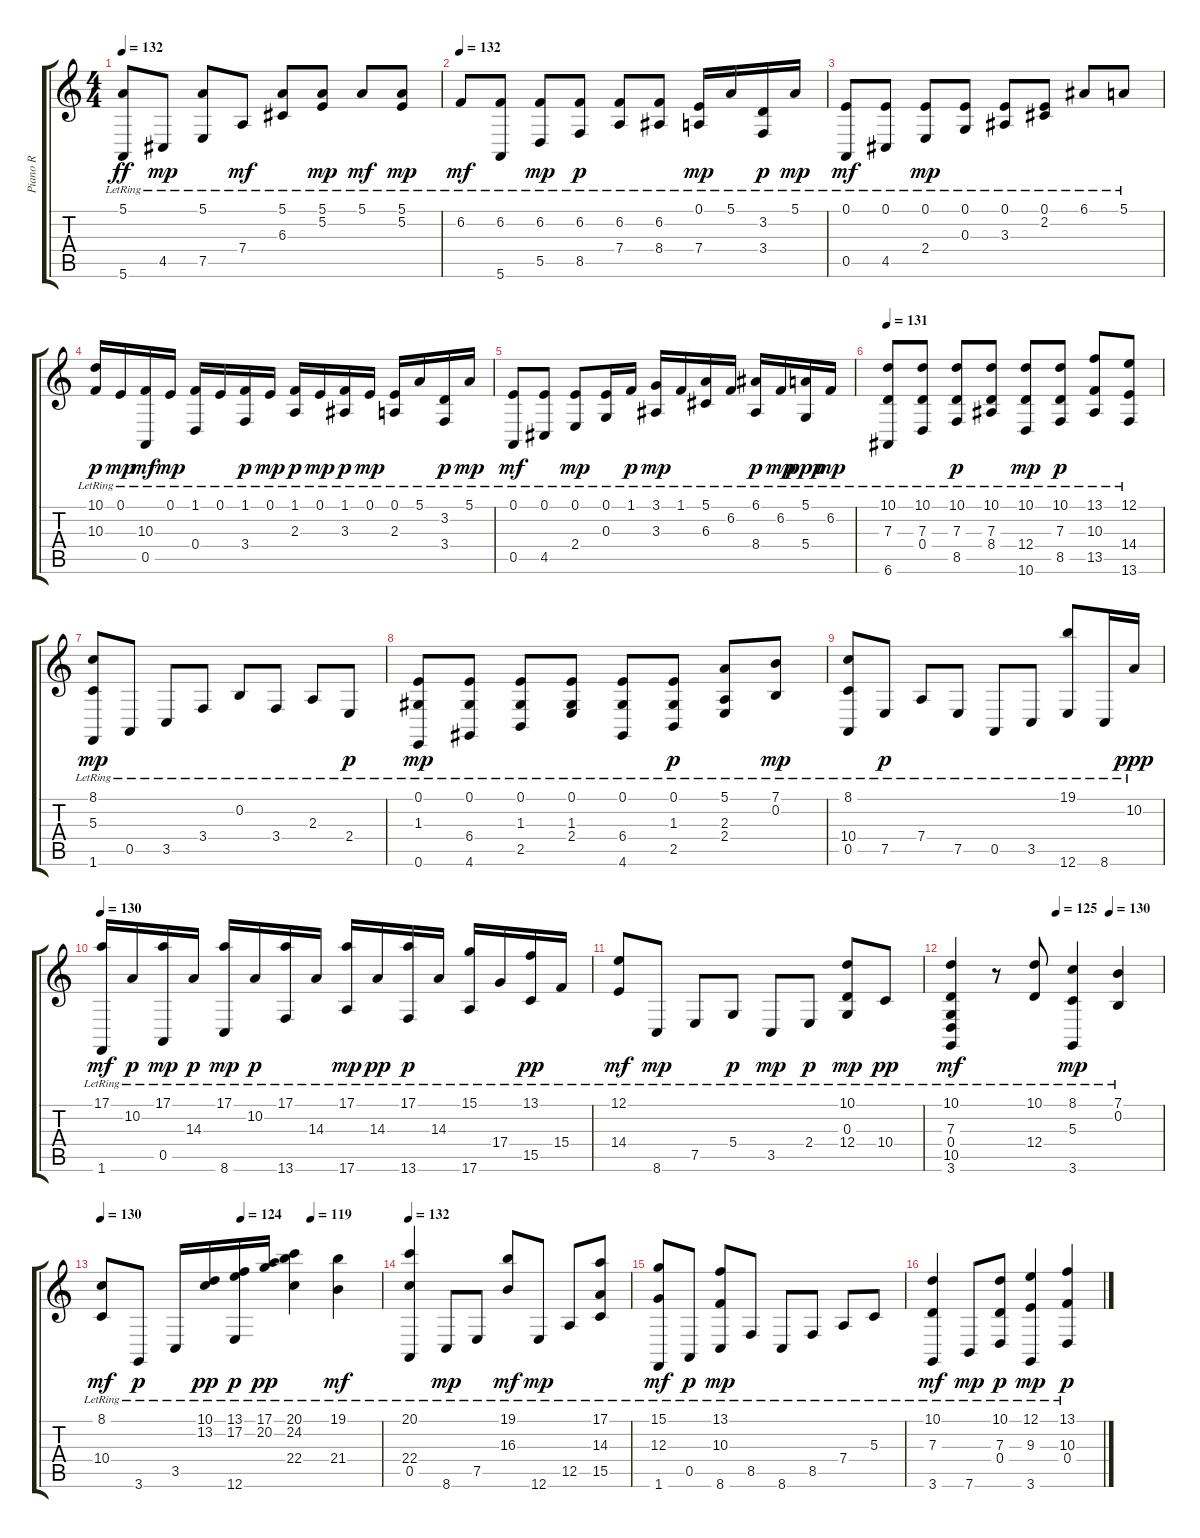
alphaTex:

\track ("Piano R" "Piano R") {instrument acousticgrandpiano}
\staff {score tabs}
\tuning (E4 B3 G3 D3 A2 E2) {hide}
\ts (4 4)
\tempo 132
\clef g2
\ks c
(5.1{lr} 5.6{lr}).8{dy ff} 4.5{lr}.8{dy mp} (5.1{lr} 7.5{lr}).8 7.4{lr}.8{dy mf} (5.1{lr} 6.3{lr}).8 (5.1{lr} 5.2{lr}).8{dy mp} 5.1{lr}.8{dy mf} (5.1{lr} 5.2{lr}).8{dy mp} |
\tempo 132
6.2{lr}.8{dy mf} (6.2{lr} 5.6{lr}).8 (6.2{lr} 5.5{lr}).8{dy mp} (6.2{lr} 8.5{lr}).8{dy p} (6.2{lr} 7.4{lr}).8 (6.2{lr} 8.4{lr}).8 (0.1{lr} 7.4{lr}).16{dy mp} 5.1{lr}.16 (3.2{lr} 3.4{lr}).16{dy p} 5.1{lr}.16{dy mp} |
(0.1{lr} 0.5{lr}).8{dy mf} (0.1{lr} 4.5{lr}).8 (0.1{lr} 2.4{lr}).8{dy mp} (0.1{lr} 0.3{lr}).8 (0.1{lr} 3.3{lr}).8 (0.1{lr} 2.2{lr}).8 6.1{lr}.8 5.1{lr}.8 |
(10.1{lr} 10.3{lr}).16{dy p} 0.1{lr}.16{dy mp} (10.3{lr} 0.5{lr}).16{dy mf} 0.1{lr}.16{dy mp} (1.1{lr} 0.4{lr}).16 0.1{lr}.16 (1.1{lr} 3.4{lr}).16{dy p} 0.1{lr}.16{dy mp} (1.1{lr} 2.3{lr}).16{dy p} 0.1{lr}.16{dy mp} (1.1{lr} 3.3{lr}).16{dy p} 0.1{lr}.16{dy mp} (0.1{lr} 2.3{lr}).16 5.1{lr}.16 (3.2{lr} 3.4{lr}).16{dy p} 5.1{lr}.16{dy mp} |
(0.1{lr} 0.5{lr}).8{dy mf} (0.1{lr} 4.5{lr}).8 (0.1{lr} 2.4{lr}).8{dy mp} (0.1{lr} 0.3{lr}).16 1.1{lr}.16{dy p} (3.1{lr} 3.3{lr}).16{dy mp} 1.1{lr}.16 (5.1{lr} 6.3{lr}).16 6.2{lr}.16 (6.1{lr} 8.4{lr}).16{dy p} 6.2{lr}.16{dy mp} (5.1{lr} 5.4{lr}).16{dy ppp} 6.2{lr}.16{dy mp} |
\tempo 131
(10.1{lr} 7.3{lr} 6.6{lr}).8 (10.1{lr} 7.3{lr} 0.4{lr}).8 (10.1{lr} 7.3{lr} 8.5{lr}).8{dy p} (10.1{lr} 7.3{lr} 8.4{lr}).8 (10.1{lr} 12.4{lr} 10.6{lr}).8{dy mp} (10.1{lr} 7.3{lr} 8.5{lr}).8{dy p} (13.1{lr} 10.3{lr} 13.5{lr}).8 (12.1{lr} 14.4{lr} 13.6{lr}).8 |
(8.1{lr} 5.3{lr} 1.6{lr}).8{dy mp} 0.5{lr}.8 3.5{lr}.8 3.4{lr}.8 0.2{lr}.8 3.4{lr}.8 2.3{lr}.8 2.4{lr}.8{dy p} |
(0.1{lr} 1.3{lr} 0.6{lr}).8{dy mp} (0.1{lr} 6.4{lr} 4.6{lr}).8 (0.1{lr} 1.3{lr} 2.5{lr}).8 (0.1{lr} 1.3{lr} 2.4{lr}).8 (0.1{lr} 6.4{lr} 4.6{lr}).8 (0.1{lr} 1.3{lr} 2.5{lr}).8{dy p} (5.1{lr} 2.3{lr} 2.4{lr}).8 (7.1{lr} 0.2{lr}).8{dy mp} |
(8.1{lr} 10.4{lr} 0.5{lr}).8 7.5{lr}.8{dy p} 7.4{lr}.8 7.5{lr}.8 0.5{lr}.8 3.5{lr}.8 (19.1{lr} 12.6{lr}).8 8.6{lr}.16 10.2{lr}.16{dy ppp} |
\tempo 130
(17.1{lr} 1.6{lr}).16{dy mf} 10.2{lr}.16{dy p} (17.1{lr} 0.5{lr}).16{dy mp} 14.3{lr}.16{dy p} (17.1{lr} 8.6{lr}).16{dy mp} 10.2{lr}.16{dy p} (17.1{lr} 13.6{lr}).16 14.3{lr}.16 (17.1{lr} 17.6{lr}).16{dy mp} 14.3{lr}.16{dy pp} (17.1{lr} 13.6{lr}).16{dy p} 14.3{lr}.16 (15.1{lr} 17.6{lr}).16 17.4{lr}.16 (13.1{lr} 15.5{lr}).16{dy pp} 15.4{lr}.16 |
(12.1{lr} 14.4{lr}).8{dy mf} 8.6{lr}.8{dy mp} 7.5{lr}.8 5.4{lr}.8{dy p} 3.5{lr}.8{dy mp} 2.4{lr}.8{dy p} (10.1{lr} 0.3{lr} 12.4{lr}).8{dy mp} 10.4{lr}.8{dy pp} |
\tempo (125 0.5)
\tempo (130 0.75)
(10.1{lr} 7.3{lr} 0.4{lr} 10.5{lr} 3.6{lr}).4{dy mf} r.8 (10.1{lr} 12.4{lr}).8 (8.1{lr} 5.3{lr} 3.6{lr}).4{dy mp} (7.1{lr} 0.2{lr}).4 |
\tempo 130
\tempo (124 0.5)
\tempo (119 0.75)
(8.1{lr} 10.4{lr}).8{dy mf} 3.6{lr}.8{dy p} 3.5{lr}.16 (10.1{lr} 13.2{lr}).16{dy pp} (13.1{lr} 17.2{lr} 12.6{lr}).16{dy p} (17.1{lr} 20.2{lr}).16{dy pp} (20.1{lr} 24.2{lr} 22.4{lr}).4 (19.1{lr} 21.4{lr}).4{dy mf} |
\tempo 132
(20.1{lr} 22.4{lr} 0.5{lr}).4 8.6{lr}.8{dy mp} 7.5{lr}.8 (19.1{lr} 16.3{lr}).8{dy mf} 12.6{lr}.8{dy mp} 12.5{lr}.8 (17.1{lr} 14.3{lr} 15.5{lr}).8 |
(15.1{lr} 12.3{lr} 1.6{lr}).8{dy mf} 0.5{lr}.8{dy p} (13.1{lr} 10.3{lr} 8.6{lr}).8{dy mp} 8.5{lr}.8 8.6{lr}.8 8.5{lr}.8 7.4{lr}.8 5.3{lr}.8 |
(10.1{lr} 7.3{lr} 3.6{lr}).4{dy mf} 7.6{lr}.8{dy mp} (10.1{lr} 7.3{lr} 0.4{lr}).8{dy p} (12.1{lr} 9.3{lr} 3.6{lr}).4{dy mp} (13.1{lr} 10.3{lr} 0.4{lr}).4{dy p}
